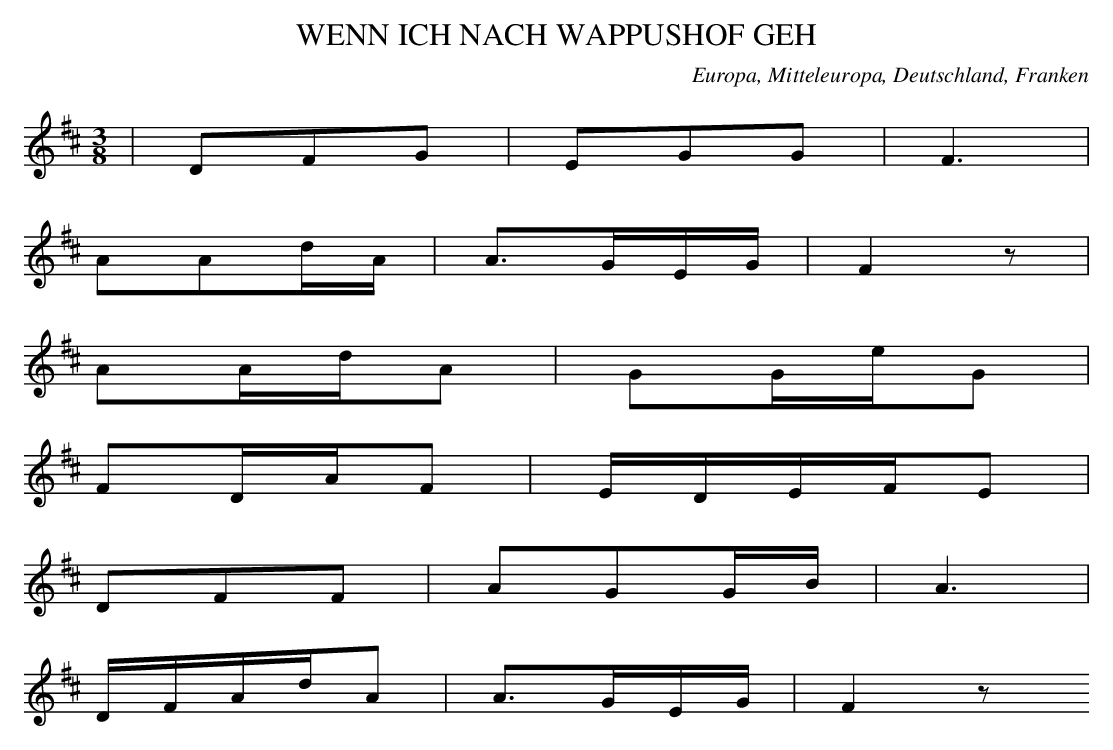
X:1
T: WENN ICH NACH WAPPUSHOF GEH
O: Europa, Mitteleuropa, Deutschland, Franken
M: 3/8
L: 1/16
K: D
 | D2F2G2 | E2G2G2 | F6 |
A2A2dA | A3GEG | F4z2 |
A2AdA2 | G2GeG2 |
F2DAF2 | EDEFE2 |
D2F2F2 | A2G2GB | A6 |
DFAdA2 | A3GEG | F4z2
